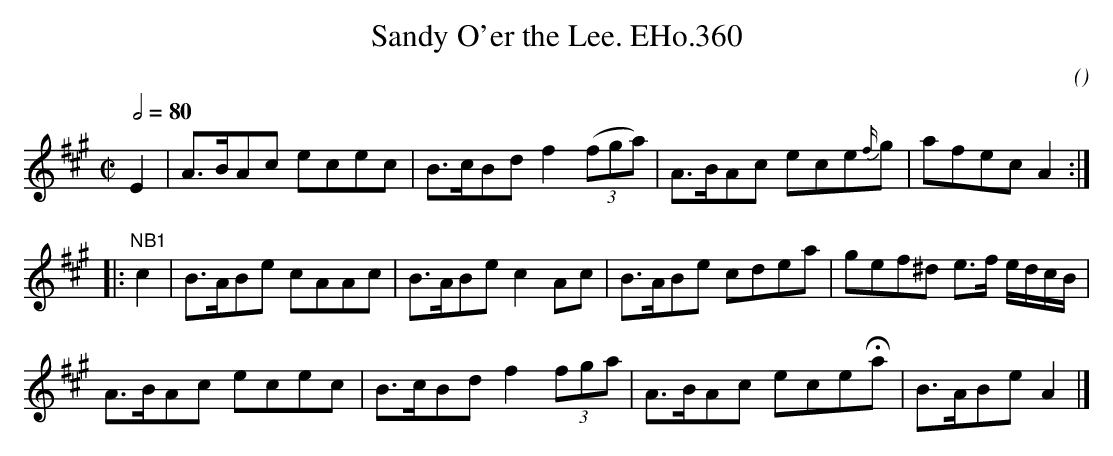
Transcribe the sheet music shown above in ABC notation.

X:1
T:Sandy O'er the Lee. EHo.360
M:C|
L:1/8
Q:1/2=80
C:
O:
K:A
E2 | A>BAc ecec | B>cBd f2 (3(fga) | A>BAc ece{f/}g | afec A2 :|
|:"NB1" c2 | B>ABe cAAc | B>ABe c2Ac | B>ABe cdea | gef^d e>f e/d/c/B/ |
A>BAc ecec | B>cBd f2(3fga | A>BAc ece!fermata!a | B>ABe A2 |]
